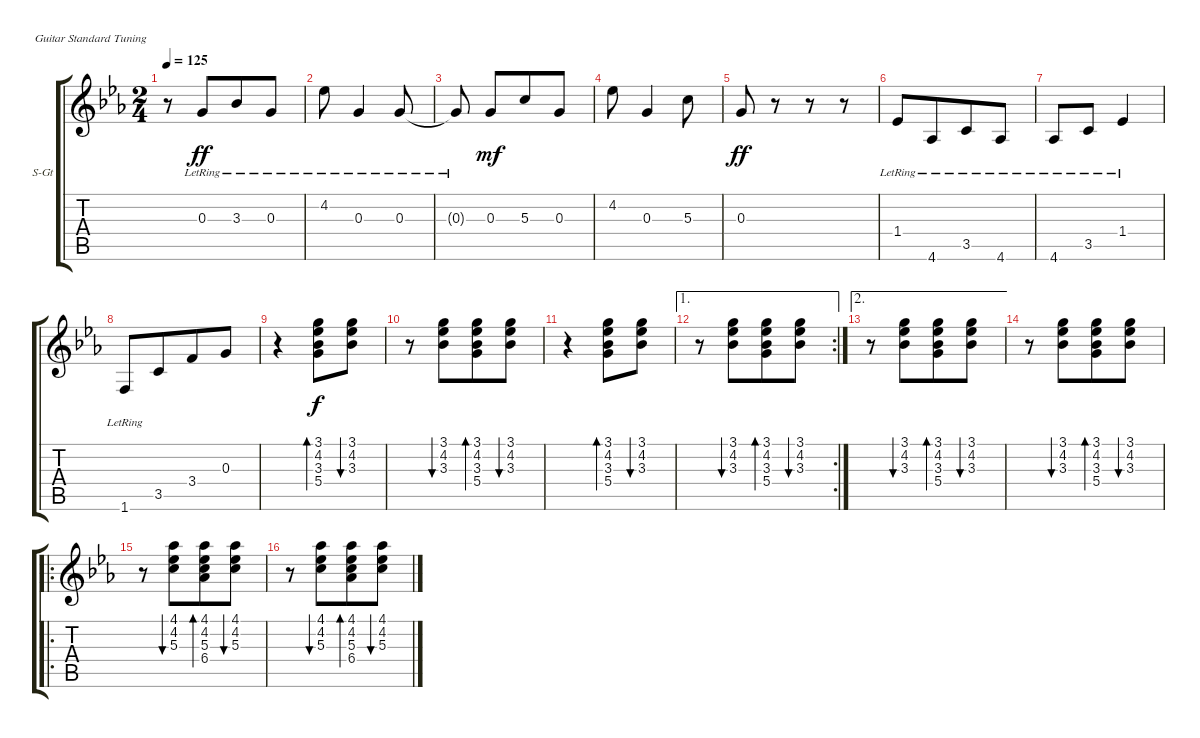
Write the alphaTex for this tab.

\bracketExtendMode groupsimilarinstruments
\firstSystemTrackNameOrientation horizontal
\otherSystemsTrackNameOrientation horizontal
\track ("ðèòì" "S-Gt") {instrument acousticguitarsteel}
\staff {score tabs}
\tuning (E4 B3 G3 D3 A2 E2)
\ts (2 4)
\tempo 125
\clef g2
\ks cminor
r.8{dy ff beam split} 0.3{lr}.8{beam merge} 3.3{lr}.8 0.3{lr}.8 |
4.2{lr}.8 0.3{lr}.4 0.3{lr}.8 |
0.3{lr t}.8{beam split} 0.3.8{dy mf beam merge} 5.3.8 0.3.8 |
4.2.8 0.3.4 5.3.8 |
0.3.8{dy ff} r.8{beam merge} r.8 r.8 |
1.4{lr}.8 4.6{lr}.8{beam merge} 3.5{lr}.8 4.6{lr}.8 |
4.6{lr}.8 3.5{lr}.8 1.4{lr}.4 |
1.6{lr}.8 3.5.8{beam merge} 3.4.8 0.3.8 |
r.4 (3.1 4.2 3.3 5.4).8{bd 60 dy f} (3.1 4.2 3.3).8{bu 60} |
r.8 (3.1 4.2 3.3).8{bu 60 beam merge} (3.1 4.2 3.3 5.4).8{bd 60} (3.1 4.2 3.3).8{bu 60} |
r.4 (3.1 4.2 3.3 5.4).8{bd 60} (3.1 4.2 3.3).8{bu 60} |
\ae 1
\rc 2
r.8 (3.1 4.2 3.3).8{bu 60 beam merge} (3.1 4.2 3.3 5.4).8{bd 60} (3.1 4.2 3.3).8{bu 60} |
\ae 2
r.8 (3.1 4.2 3.3).8{bu 60 beam merge} (3.1 4.2 3.3 5.4).8{bd 60} (3.1 4.2 3.3).8{bu 60} |
r.8 (3.1 4.2 3.3).8{bu 60 beam merge} (3.1 4.2 3.3 5.4).8{bd 60} (3.1 4.2 3.3).8{bu 60} |
\ro
r.8 (4.1 4.2 5.3).8{bu 60 beam merge} (4.1 4.2 5.3 6.4).8{bd 60} (4.1 4.2 5.3).8{bu 60} |
r.8 (4.1 4.2 5.3).8{bu 60 beam merge} (4.1 4.2 5.3 6.4).8{bd 60} (4.1 4.2 5.3).8{bu 60}
